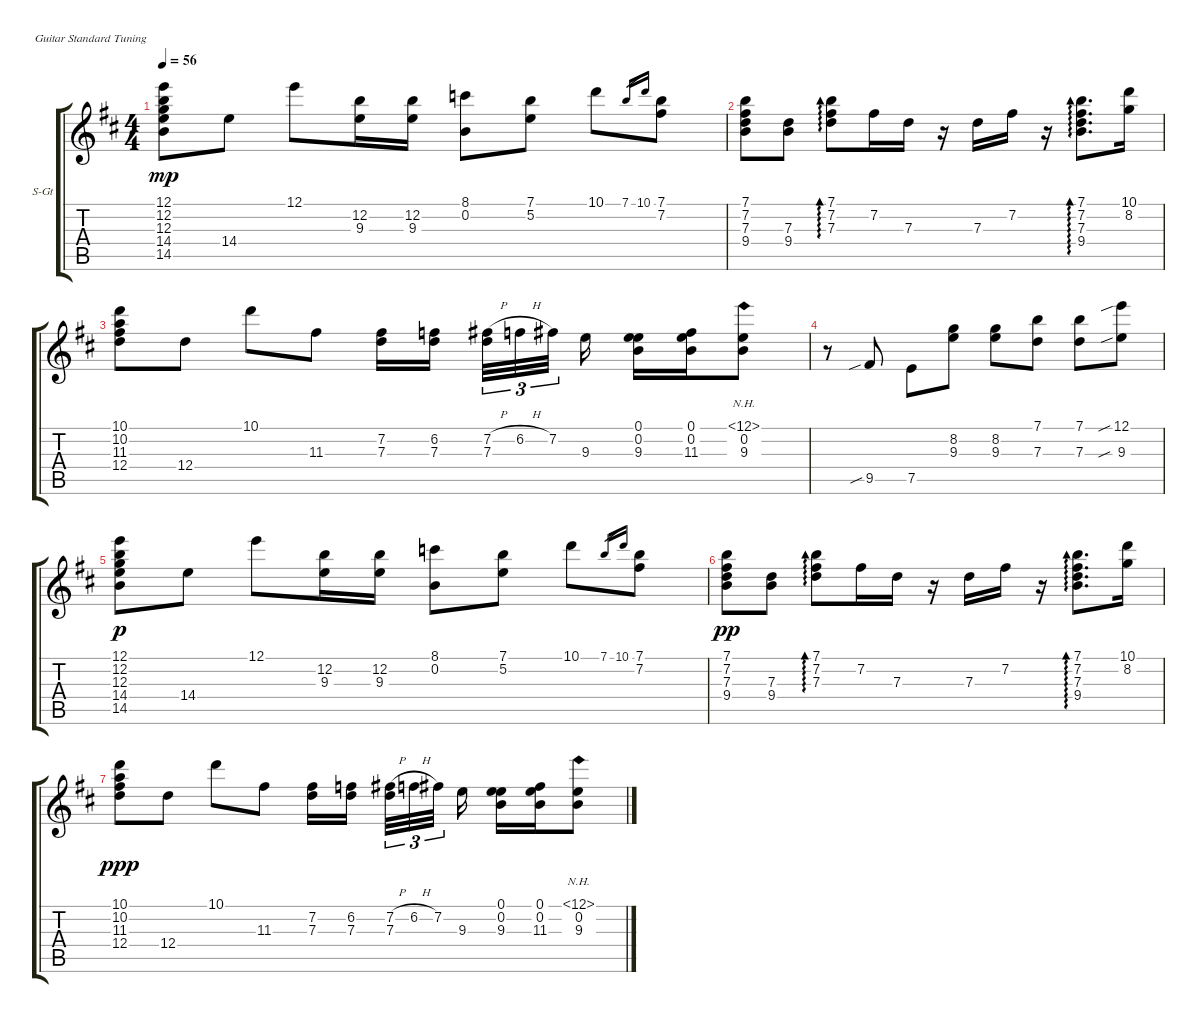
\bracketExtendMode groupsimilarinstruments
\firstSystemTrackNameOrientation horizontal
\otherSystemsTrackNameOrientation horizontal
\track ("1 Guitar" "S-Gt") {instrument acousticguitarsteel}
\staff {score tabs}
\tuning (E4 B3 G3 D3 A2 E2)
\ts (4 4)
\tempo 56
\clef g2
\scale
0.936948
\ks d
(14.5 14.4 12.3 12.2 12.1).8{dy mp} 14.4.8 12.1.8 (12.2 9.3).16 (9.3 12.2).16 (8.1 0.2).8 (7.1 5.2).8 10.1.8 7.1.16{gr} 10.1.16{gr} (7.1 7.2).8 |
\scale
1.06305 (9.4 7.3 7.2 7.1).8 (9.4 7.3).8 (7.1 7.2 7.3).8{ad 0} 7.2.16 7.3.16 r.16 7.3.16 7.2.16 r.16 (7.1 7.2 7.3 9.4).8{d ad 0} (10.1 8.2).16 |
\scale
0.936948 (12.4 11.3 10.2 10.1).8 12.4.8 10.1.8 11.3.8 (7.3 7.2).16 (7.3 6.2).16 (7.3 7.2{h}).32{tu (3 2)} 6.2{h}.32{tu (3 2)} 7.2.32{tu (3 2)} 9.3.16 (9.3 0.2 0.1).16 (11.3 0.2 0.1).16 (9.3 0.2 12.1{nh}).8 |
\scale
1.06305 r.8 9.5{sib}.8 7.5.8 (9.3 8.2).8 (9.3 8.2).8 (7.3 7.1).8 (7.3 7.1).8 (9.3{sib} 12.1{sib}).8 |
\scale
0.936948 (14.5 14.4 12.3 12.2 12.1).8{dy p} 14.4.8 12.1.8 (12.2 9.3).16 (9.3 12.2).16 (8.1 0.2).8 (7.1 5.2).8 10.1.8 7.1.16{gr} 10.1.16{gr} (7.1 7.2).8 |
\scale
1.06305 (9.4 7.3 7.2 7.1).8{dy pp} (9.4 7.3).8 (7.1 7.2 7.3).8{ad 0} 7.2.16 7.3.16 r.16 7.3.16 7.2.16 r.16 (7.1 7.2 7.3 9.4).8{d ad 0} (10.1 8.2).16 |
\scale
0.936948 (12.4 11.3 10.2 10.1).8{dy ppp} 12.4.8 10.1.8 11.3.8 (7.3 7.2).16 (7.3 6.2).16 (7.3 7.2{h}).32{tu (3 2)} 6.2{h}.32{tu (3 2)} 7.2.32{tu (3 2)} 9.3.16 (9.3 0.2 0.1).16 (11.3 0.2 0.1).16 (9.3 0.2 12.1{nh}).8
